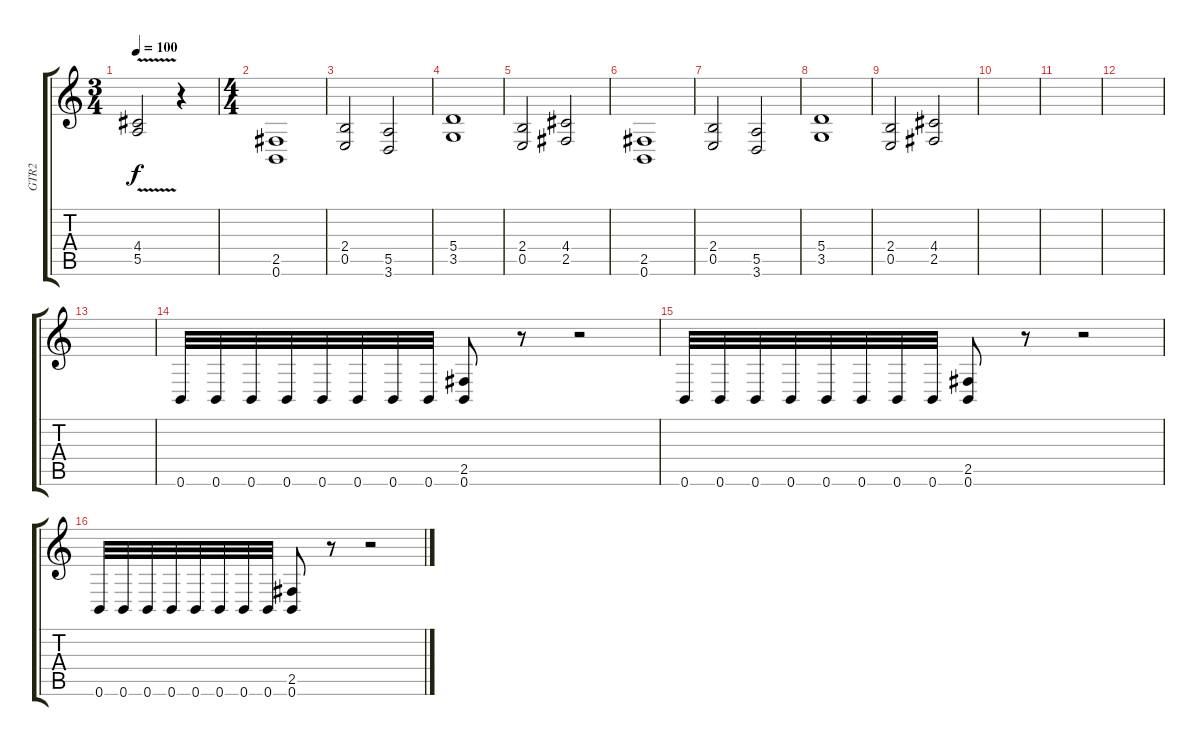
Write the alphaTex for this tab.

\track ("GTR2" "GTR2") {instrument distortionguitar}
\staff {score tabs}
\tuning (B3 Gb3 D3 A2 E2 B1) {hide}
\ts (3 4)
\tempo 100
\clef g2
\ks c
(4.4{v t} 5.5{v t}).2{dy f} r.4 |
\ts (4 4)
(2.5 0.6).1 |
(2.4 0.5).2 (5.5 3.6).2 |
(5.4 3.5).1 |
(2.4 0.5).2 (4.4 2.5).2 |
(2.5 0.6).1 |
(2.4 0.5).2 (5.5 3.6).2 |
(5.4 3.5).1 |
(2.4 0.5).2 (4.4 2.5).2 |
|
|
|
|
0.6.32 0.6.32 0.6.32 0.6.32 0.6.32 0.6.32 0.6.32 0.6.32 (2.5 0.6).8 r.8 r.2 |
0.6.32 0.6.32 0.6.32 0.6.32 0.6.32 0.6.32 0.6.32 0.6.32 (2.5 0.6).8 r.8 r.2 |
0.6.32 0.6.32 0.6.32 0.6.32 0.6.32 0.6.32 0.6.32 0.6.32 (2.5 0.6).8 r.8 r.2
